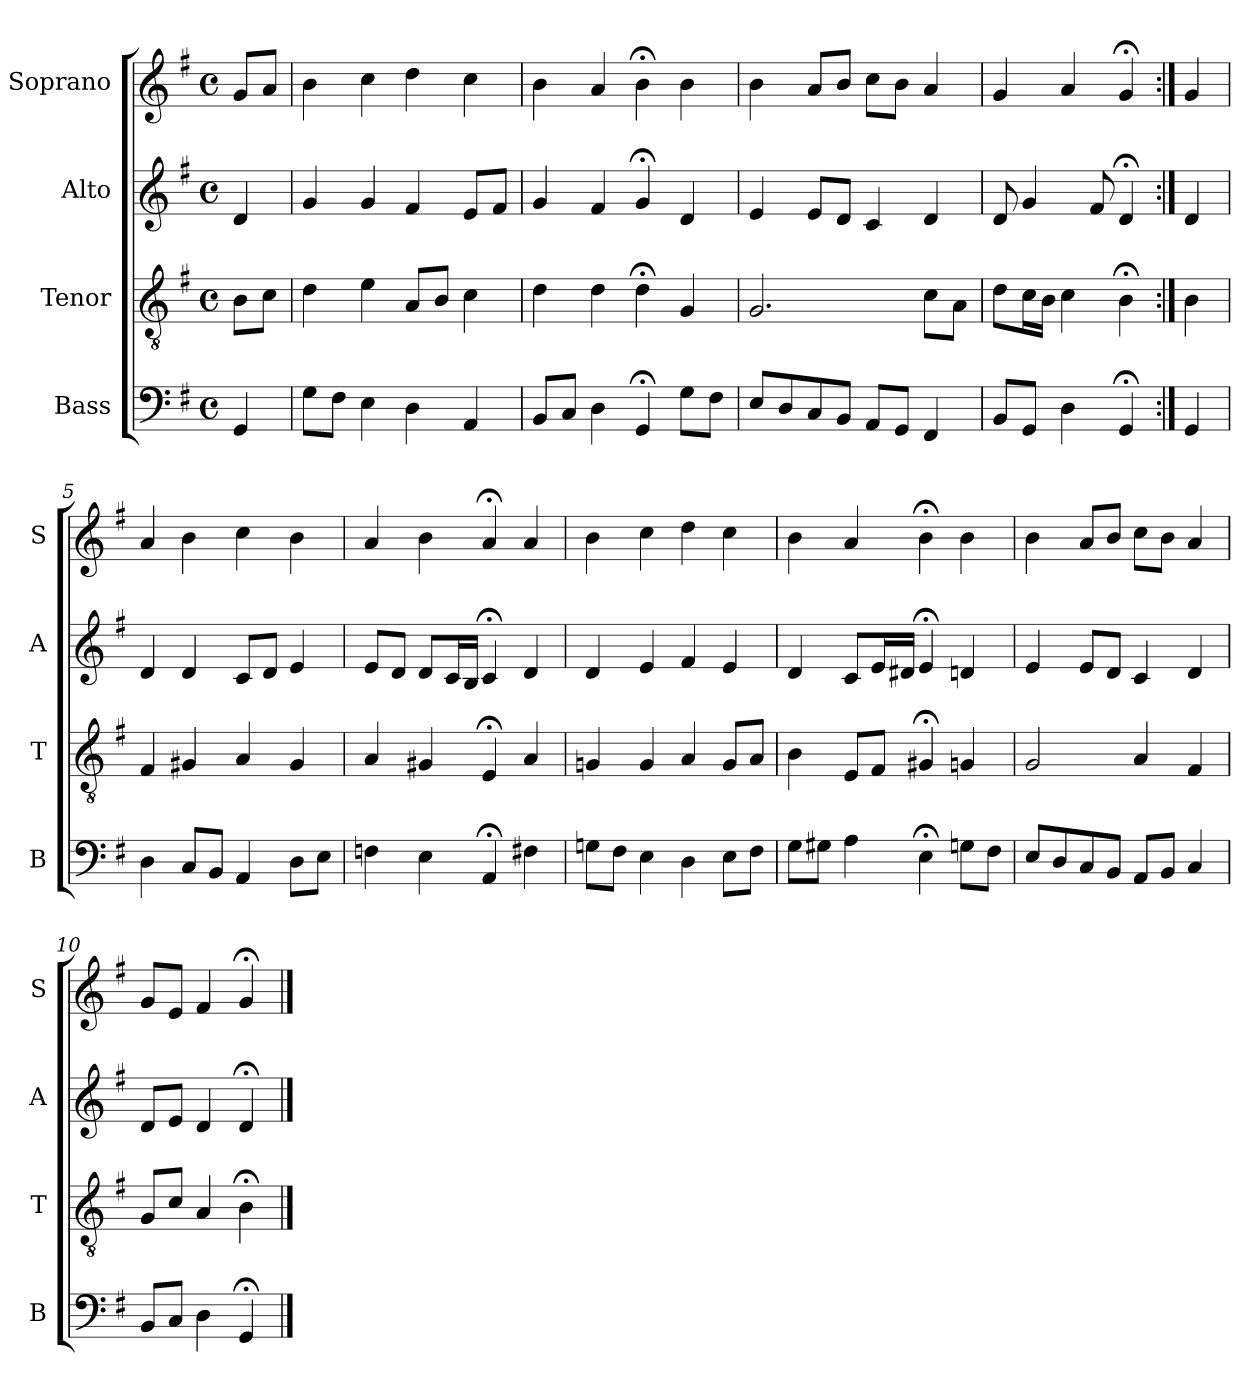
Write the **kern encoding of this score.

**kern	**kern	**kern	**kern
*part4	*part3	*part2	*part1
*staff4	*staff3	*staff2	*staff1
*I"Bass	*I"Tenor	*I"Alto	*I"Soprano
*I'B	*I'T	*I'A	*I'S
*clefF4	*clefGv2	*clefG2	*clefG2
*k[f#]	*k[f#]	*k[f#]	*k[f#]
*G:	*G:	*G:	*G:
*M4/4	*M4/4	*M4/4	*M4/4
*met(c)	*met(c)	*met(c)	*met(c)
*MM100	*MM100	*MM100	*MM100
=	=	=	=
4GG	8BL	4d	8gL
.	8cJ	.	8aJ
=1	=1	=1	=1
8GL	4d	4g	4b
8F#J	.	.	.
4E	4e	4g	4cc
4D	8AL	4f#	4dd
.	8BJ	.	.
4AA	4c	8eL	4cc
.	.	8f#J	.
=2	=2	=2	=2
8BBL	4d	4g	4b
8CJ	.	.	.
4D	4d	4f#	4a
4GG;<	4d;<	4g;<	4b;<
8GL	4G	4d	4b
8F#J	.	.	.
=3	=3	=3	=3
8EL	2.G	4e	4b
8D	.	.	.
8C	.	8eL	8aL
8BBJ	.	8dJ	8bJ
8AAL	.	4c	8ccL
8GGJ	.	.	8bJ
4FF#	8cL	4d	4a
.	8AJ	.	.
=4	=4	=4	=4
8BBL	8dL	8d	4g
8GGJ	16cL	4g	.
.	16BJJ	.	.
4D	4c	.	4a
.	.	8f#	.
4GG;<	4B;<	4d;<	4g;<
=:|!	=:|!	=:|!	=:|!
4GG	4B	4d	4g
=5	=5	=5	=5
4D	4F#	4d	4a
8CL	4G#X	4d	4b
8BBJ	.	.	.
4AA	4A	8cL	4cc
.	.	8dJ	.
8DL	4G#	4e	4b
8EJ	.	.	.
=6	=6	=6	=6
4Fn	4A	8eL	4a
.	.	8dJ	.
4E	4G#X	8dL	4b
.	.	16cL	.
.	.	16BJJ	.
4AA;<	4E;<	4c;<	4a;<
4F#X	4A	4d	4a
=7	=7	=7	=7
8GnL	4Gn	4d	4b
8F#J	.	.	.
4E	4G	4e	4cc
4D	4A	4f#	4dd
8EL	8GL	4e	4cc
8F#J	8AJ	.	.
=8	=8	=8	=8
8GL	4B	4d	4b
8G#XJ	.	.	.
4Ai	8EiL	8ciL	4ai
.	8F#J	16eL	.
.	.	16d#XJJ	.
4E;<	4G#X;<	4e;<	4b;<
8GnL	4Gn	4dn	4b
8F#J	.	.	.
=9	=9	=9	=9
8EL	2G	4e	4b
8D	.	.	.
8C	.	8eL	8aL
8BBJ	.	8dJ	8bJ
8AAL	4A	4c	8ccL
8BBJ	.	.	8bJ
4C	4F#	4d	4a
=10	=10	=10	=10
8BBL	8GL	8dL	8gL
8CJ	8cJ	8eJ	8eJ
4D	4A	4d	4f#
4GG;<	4B;<	4d;<	4g;<
==	==	==	==
*-	*-	*-	*-
